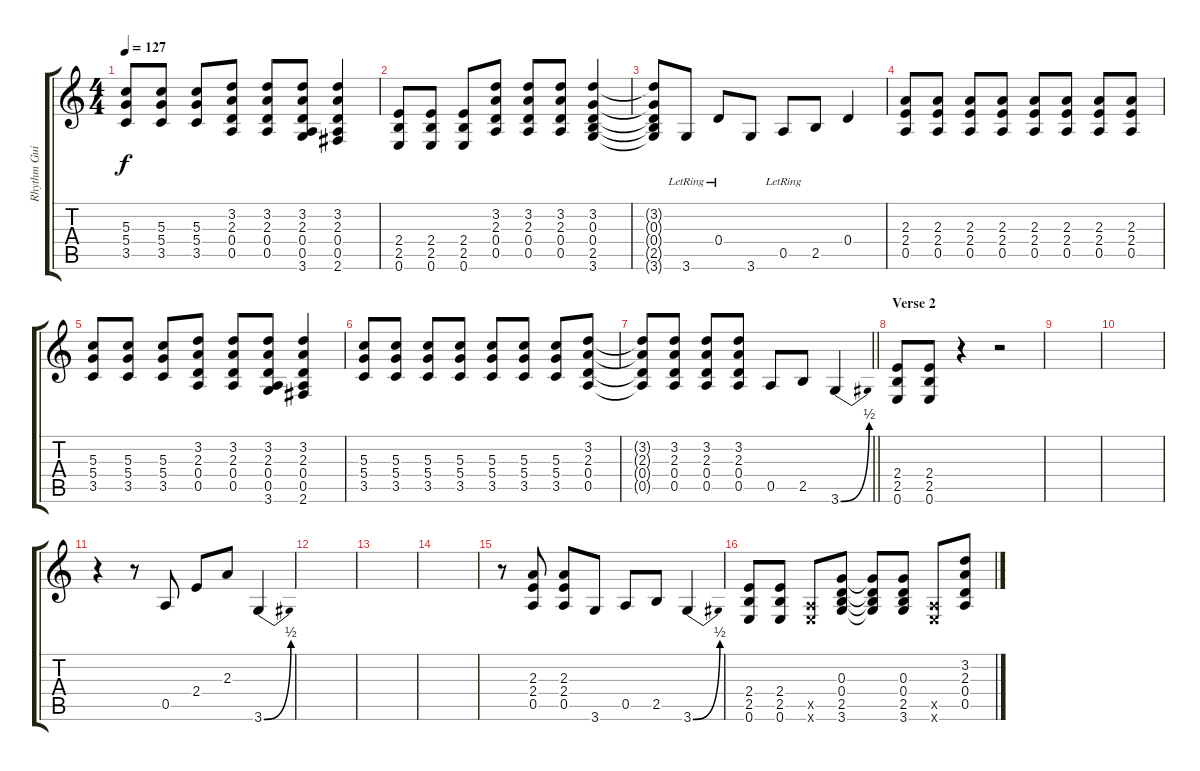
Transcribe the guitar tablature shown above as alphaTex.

\track ("Rhythm Guitar R" "Rhythm Gui") {instrument overdrivenguitar}
\staff {score tabs}
\tuning (E4 B3 G3 D3 A2 E2) {hide}
\ts (4 4)
\tempo 127
\clef g2
\ks c
(5.3 5.4 3.5).8{dy f} (5.3 5.4 3.5).8 (5.3 5.4 3.5).8 (3.2 2.3 0.4 0.5).8 (3.2 2.3 0.4 0.5).8 (3.2 2.3 0.4 0.5 3.6).8 (3.2 2.3 0.4 0.5 2.6).4 |
(2.4 2.5 0.6).8 (2.4 2.5 0.6).8 (2.4 2.5 0.6).8 (3.2 2.3 0.4 0.5).8 (3.2 2.3 0.4 0.5).8 (3.2 2.3 0.4 0.5).8 (3.2 0.3 0.4 2.5 3.6).4 |
(3.2{t} 0.3{t} 0.4{t} 2.5{t} 3.6{t}).8 3.6{lr}.8 0.4{lr}.8 3.6.8 0.5{lr}.8 2.5.8 0.4.4 |
(2.3 2.4 0.5).8 (2.3 2.4 0.5).8 (2.3 2.4 0.5).8 (2.3 2.4 0.5).8 (2.3 2.4 0.5).8 (2.3 2.4 0.5).8 (2.3 2.4 0.5).8 (2.3 2.4 0.5).8 |
(5.3 5.4 3.5).8 (5.3 5.4 3.5).8 (5.3 5.4 3.5).8 (3.2 2.3 0.4 0.5).8 (3.2 2.3 0.4 0.5).8 (3.2 2.3 0.4 0.5 3.6).8 (3.2 2.3 0.4 0.5 2.6).4 |
(5.3 5.4 3.5).8 (5.3 5.4 3.5).8 (5.3 5.4 3.5).8 (5.3 5.4 3.5).8 (5.3 5.4 3.5).8 (5.3 5.4 3.5).8 (5.3 5.4 3.5).8 (3.2 2.3 0.4 0.5).8 |
\barLineRight lightlight
(3.2{t} 2.3{t} 0.4{t} 0.5{t}).8 (3.2 2.3 0.4 0.5).8 (3.2 2.3 0.4 0.5).8 (3.2 2.3 0.4 0.5).8 0.5.8 2.5.8 3.6{be (bend 0 0 60 2)}.4 |
\section ("" "Verse 2")
(2.4 2.5 0.6).8 (2.4 2.5 0.6).8 r.4 r.2 |
|
|
r.4 r.8 0.5.8 2.4.8 2.3.8 3.6{be (bend 0 0 60 2)}.4 |
|
|
|
r.8 (2.3 2.4 0.5).8 (2.3 2.4 0.5).8 3.6.8 0.5.8 2.5.8 3.6{be (bend 0 0 60 2)}.4 |
(2.4 2.5 0.6).8 (2.4 2.5 0.6).8 (0.5{x} 0.6{x}).8 (0.3 0.4 2.5 3.6).8 (0.3{t} 0.4{t} 2.5{t} 3.6{t}).8 (0.3 0.4 2.5 3.6).8 (0.5{x} 0.6{x}).8 (3.2 2.3 0.4 0.5).8
